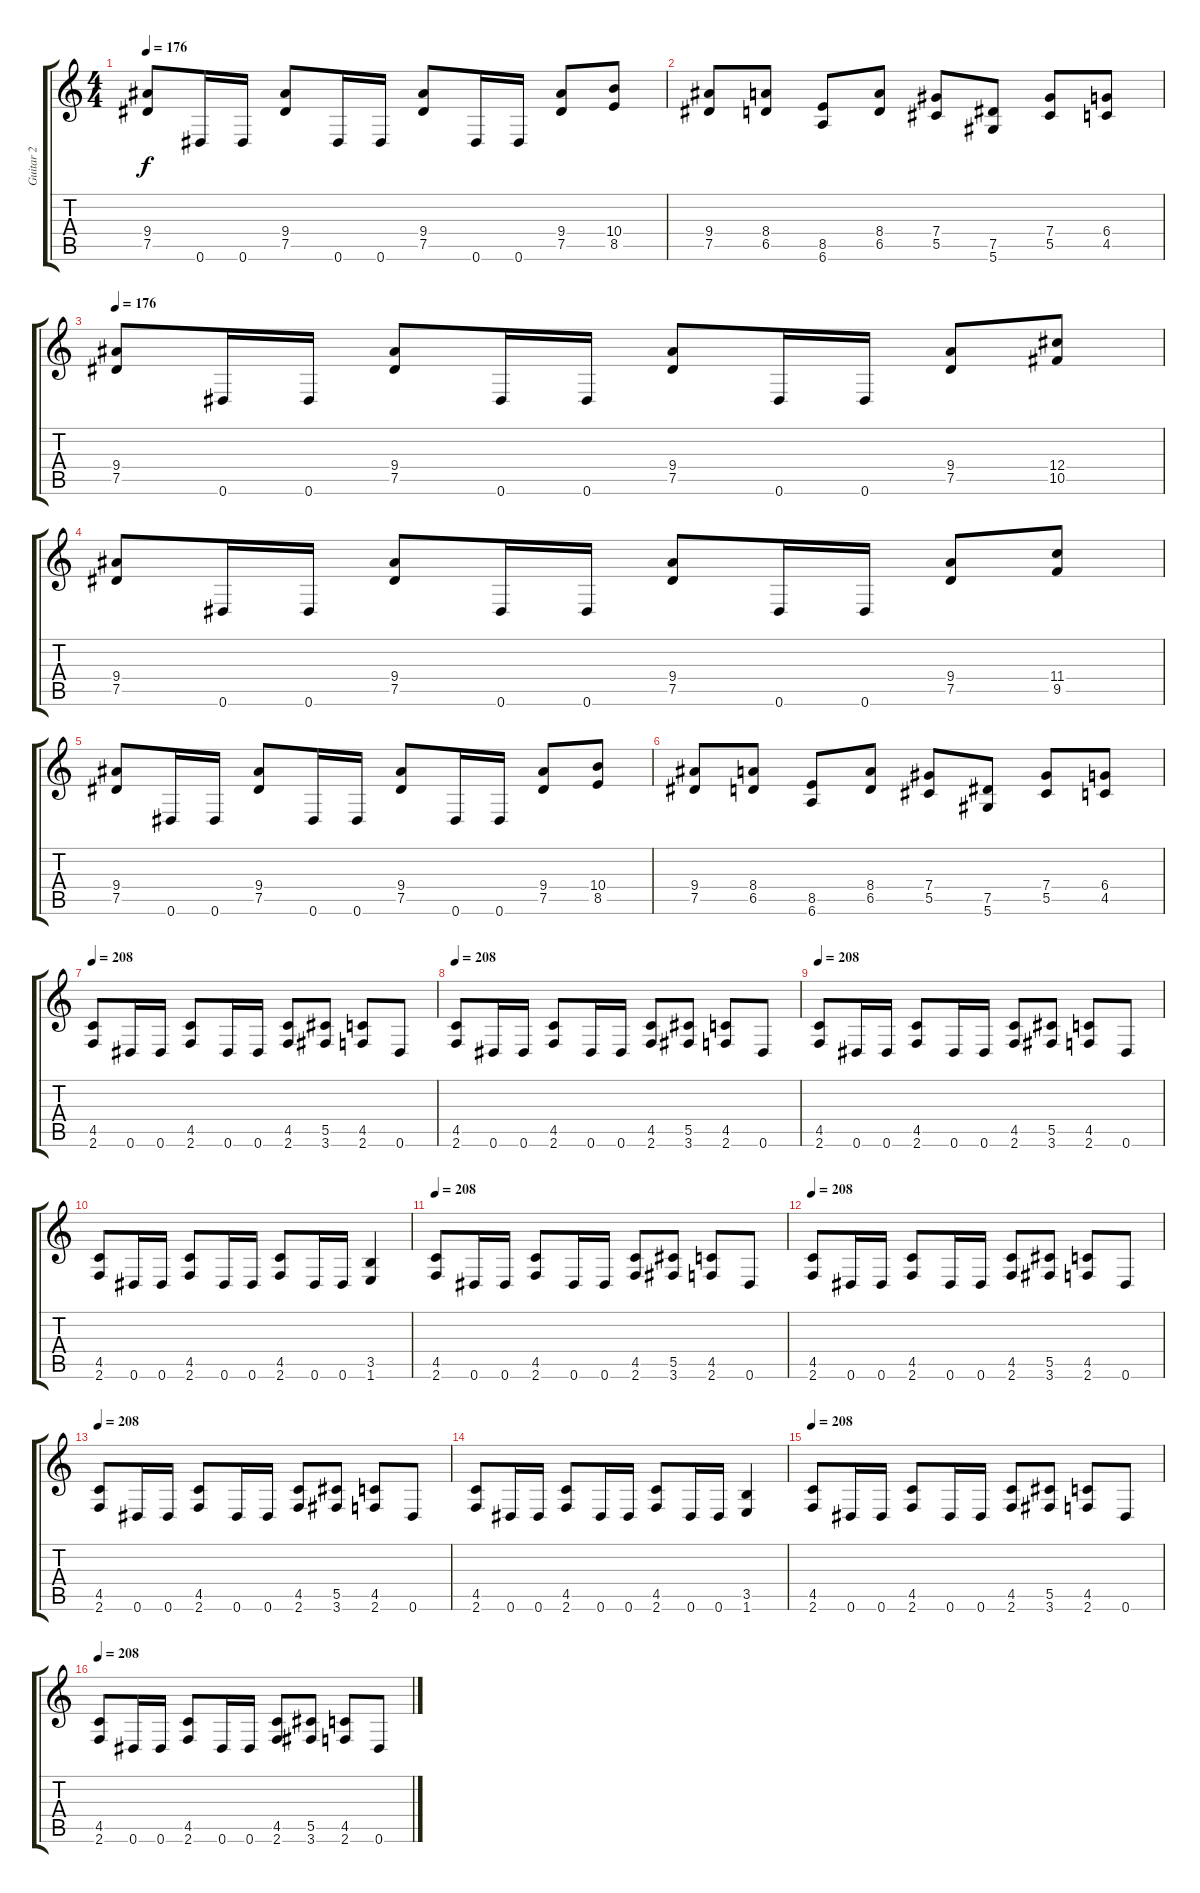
\track ("Guitar 2" "Guitar 2") {instrument distortionguitar}
\staff {score tabs}
\tuning (Eb4 Bb3 Gb3 Db3 Ab2 Eb2) {hide}
\ts (4 4)
\tempo 176
\clef g2
\ks c
(9.4 7.5).8{dy f} 0.6.16 0.6.16 (9.4 7.5).8 0.6.16 0.6.16 (9.4 7.5).8 0.6.16 0.6.16 (9.4 7.5).8 (10.4 8.5).8 |
(9.4 7.5).8 (8.4 6.5).8 (8.5 6.6).8 (8.4 6.5).8 (7.4 5.5).8 (7.5 5.6).8 (7.4 5.5).8 (6.4 4.5).8 |
\tempo 176
(9.4 7.5).8 0.6.16 0.6.16 (9.4 7.5).8 0.6.16 0.6.16 (9.4 7.5).8 0.6.16 0.6.16 (9.4 7.5).8 (12.4 10.5).8 |
(9.4 7.5).8 0.6.16 0.6.16 (9.4 7.5).8 0.6.16 0.6.16 (9.4 7.5).8 0.6.16 0.6.16 (9.4 7.5).8 (11.4 9.5).8 |
(9.4 7.5).8 0.6.16 0.6.16 (9.4 7.5).8 0.6.16 0.6.16 (9.4 7.5).8 0.6.16 0.6.16 (9.4 7.5).8 (10.4 8.5).8 |
(9.4 7.5).8 (8.4 6.5).8 (8.5 6.6).8 (8.4 6.5).8 (7.4 5.5).8 (7.5 5.6).8 (7.4 5.5).8 (6.4 4.5).8 |
\tempo 208
(4.5 2.6).8 0.6.16 0.6.16 (4.5 2.6).8 0.6.16 0.6.16 (4.5 2.6).8 (5.5 3.6).8 (4.5 2.6).8 0.6.8 |
\tempo 208
(4.5 2.6).8 0.6.16 0.6.16 (4.5 2.6).8 0.6.16 0.6.16 (4.5 2.6).8 (5.5 3.6).8 (4.5 2.6).8 0.6.8 |
\tempo 208
(4.5 2.6).8 0.6.16 0.6.16 (4.5 2.6).8 0.6.16 0.6.16 (4.5 2.6).8 (5.5 3.6).8 (4.5 2.6).8 0.6.8 |
(4.5 2.6).8 0.6.16 0.6.16 (4.5 2.6).8 0.6.16 0.6.16 (4.5 2.6).8 0.6.16 0.6.16 (3.5 1.6).4 |
\tempo 208
(4.5 2.6).8 0.6.16 0.6.16 (4.5 2.6).8 0.6.16 0.6.16 (4.5 2.6).8 (5.5 3.6).8 (4.5 2.6).8 0.6.8 |
\tempo 208
(4.5 2.6).8 0.6.16 0.6.16 (4.5 2.6).8 0.6.16 0.6.16 (4.5 2.6).8 (5.5 3.6).8 (4.5 2.6).8 0.6.8 |
\tempo 208
(4.5 2.6).8 0.6.16 0.6.16 (4.5 2.6).8 0.6.16 0.6.16 (4.5 2.6).8 (5.5 3.6).8 (4.5 2.6).8 0.6.8 |
(4.5 2.6).8 0.6.16 0.6.16 (4.5 2.6).8 0.6.16 0.6.16 (4.5 2.6).8 0.6.16 0.6.16 (3.5 1.6).4 |
\tempo 208
(4.5 2.6).8 0.6.16 0.6.16 (4.5 2.6).8 0.6.16 0.6.16 (4.5 2.6).8 (5.5 3.6).8 (4.5 2.6).8 0.6.8 |
\tempo 208
(4.5 2.6).8 0.6.16 0.6.16 (4.5 2.6).8 0.6.16 0.6.16 (4.5 2.6).8 (5.5 3.6).8 (4.5 2.6).8 0.6.8
